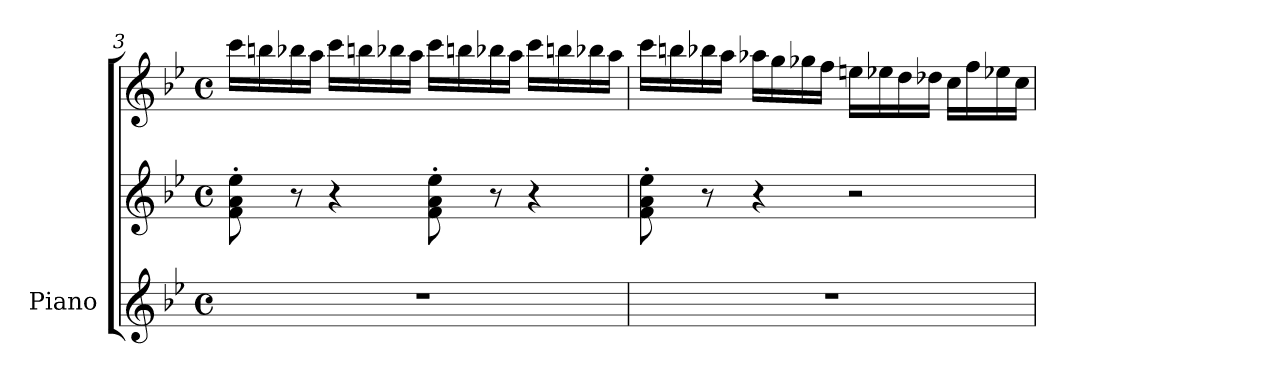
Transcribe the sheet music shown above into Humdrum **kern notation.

**kern	**kern	**kern
*part1	*part1	*part1
*staff3	*staff2	*staff1
*I"Piano	*	*
*I'Pno	*	*
!!LO:LB:g=z
*clefG2	*clefG2	*clefG2
*k[b-e-]	*k[b-e-]	*k[b-e-]
*M4/4	*M4/4	*M4/4
*met(c)	*met(c)	*met(c)
=3	=3	=3
1r	8f\'> 8a\'> 8ee-\'>	16ccc\LL
.	.	16bbn\
.	8r	16bb-X\
.	.	16aa\JJ
.	4r	16ccc\LL
.	.	16bbn\
.	.	16bb-X\
.	.	16aa\JJ
.	8f\'> 8a\'> 8ee-\'>	16ccc\LL
.	.	16bbn\
.	8r	16bb-X\
.	.	16aa\JJ
.	4r	16ccc\LL
.	.	16bbn\
.	.	16bb-X\
.	.	16aa\JJ
=4	=4	=4
1r	8f\'> 8a\'> 8ee-\'>	16ccc\LL
.	.	16bbn\
.	8r	16bb-X\
.	.	16aa\JJ
.	4r	16aa-X\LL
.	.	16gg\
.	.	16gg-X\
.	.	16ff\JJ
.	2r	16een\LL
.	.	16ee-X\
.	.	16dd\
.	.	16dd-X\JJ
.	.	16cc\LL
.	.	16ff\
.	.	16ee-X\
.	.	16cc\JJ
=	=	=
*-	*-	*-
